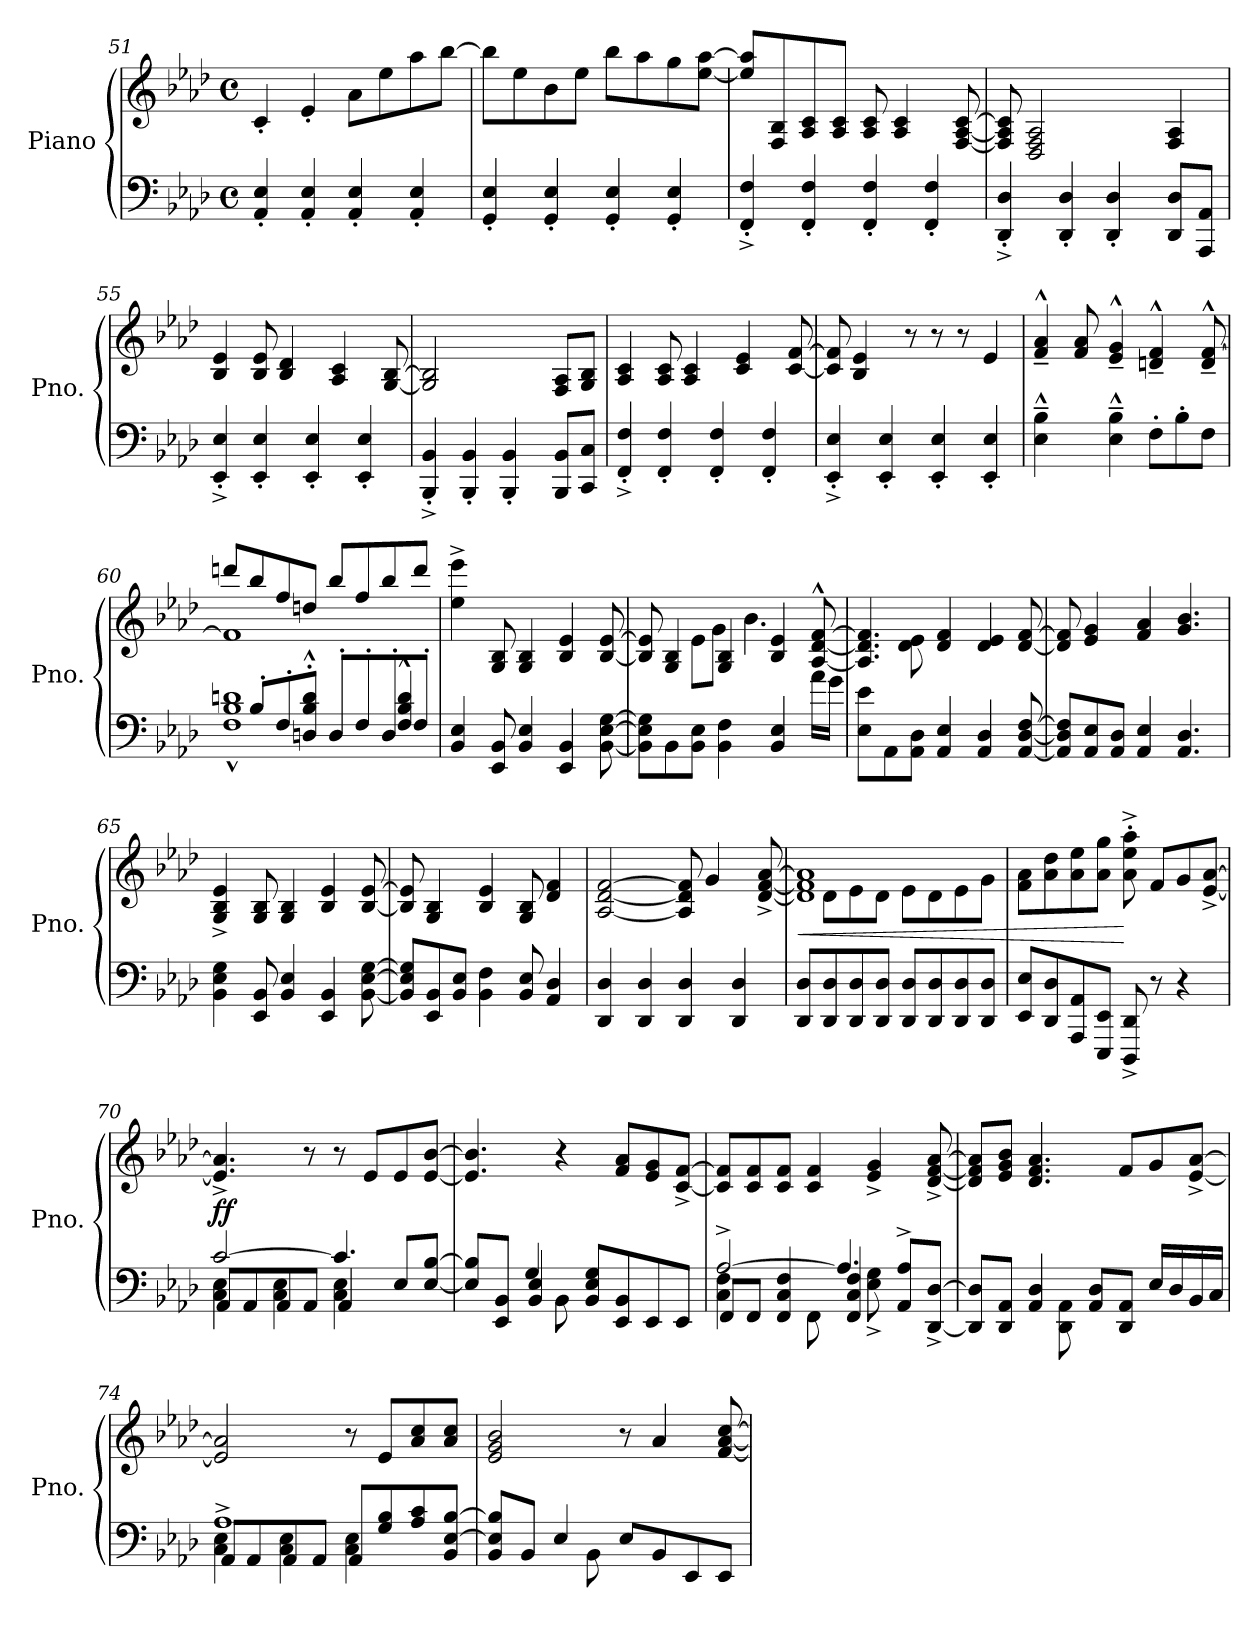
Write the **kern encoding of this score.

**kern	**kern	**dynam
*part1	*part1	*part1
*staff2	*staff1	*staff1/2
*I"Piano	*	*
*I'Pno.	*	*
*clefF4	*clefG2	*
*k[b-e-a-d-]	*k[b-e-a-d-]	*
*M4/4	*M4/4	*
*met(c)	*met(c)	*
=51	=51	=51
4AA-/' 4E-/'	4c'/	.
4AA-/' 4E-/'	4e-'/	.
4AA-/' 4E-/'	8a-\L	.
.	8ee-\	.
4AA-/' 4E-/'	8aa-\	.
.	[8bb-\J	.
=52	=52	=52
4GG/' 4E-/'	8bb-\L]	.
.	8ee-\	.
4GG/' 4E-/'	8b-\	.
.	8ee-\J	.
4GG/' 4E-/'	8bb-\L	.
.	8aa-\	.
4GG/' 4E-/'	8gg\	.
.	[8ee-\ [8aa-\J	.
!!LO:LB:g=z
=53	=53	=53
4FF/^' 4F/^'	8ee-/] 8aa-/]L	.
.	8F/ 8B-/	.
4FF/' 4F/'	8A-/ 8c/	.
.	8A-/ 8c/J	.
4FF/' 4F/'	8A-/ 8c/	.
.	4A-/ 4c/	.
4FF/' 4F/'	.	.
.	[8F/ [8A-/ [8c/	.
=54	=54	=54
4DD-/^' 4D-/^'	8F/] 8A-/] 8c/]	.
.	2D-/ 2F/ 2A-/	.
4DD-/' 4D-/'	.	.
4DD-/' 4D-/'	.	.
.	8ryy	.
8DD-/ 8D-/L	4F/ 4A-/	.
8AAA-/ 8AA-/J	.	.
=55	=55	=55
4EE-/^' 4E-/^'	4B-/ 4e-/	.
4EE-/' 4E-/'	8B-/ 8e-/	.
.	4B-/ 4d-/	.
4EE-/' 4E-/'	.	.
.	4A-/ 4c/	.
4EE-/' 4E-/'	.	.
.	[8G/ [8B-/	.
=56	=56	=56
4BBB-/^' 4BB-/^'	2G/] 2B-/]	.
4BBB-/' 4BB-/'	.	.
4BBB-/' 4BB-/'	8ryy	.
.	8ryy	.
8BBB-/ 8BB-/L	8F/ 8A-/L	.
8CC/ 8C/J	8G/ 8B-/J	.
=57	=57	=57
4FF/^' 4F/^'	4A-/ 4c/	.
4FF/' 4F/'	8A-/ 8c/	.
.	4A-/ 4c/	.
4FF/' 4F/'	.	.
.	4c/ 4e-/	.
4FF/' 4F/'	.	.
.	[8c/ [8f/	.
!!LO:LB:g=z
=58	=58	=58
4EE-/^' 4E-/^'	8c/] 8f/]	.
.	4B-/ 4e-/	.
4EE-/' 4E-/'	.	.
.	8r	.
4EE-/' 4E-/'	8r	.
.	8r	.
4EE-/' 4E-/'	4e-/	.
=59	=59	=59
4E-\^^~ 4B-\^^~	4f/^^~ 4a-/^^~	.
16rFFFyy	8f/ 8a-/	.
16rDDDyy	.	.
4E-\^^~ 4B-\^^~	4e-/^^~ 4g/^^~	.
8F'\L	4dn/^^~ 4f/^^~	.
8B-'\	.	.
8F\J	8d/^^~ [8f/^^~	.
=60	=60	=60
*^	*^	*
*	*^	*	*	*
8rgyy	1F^^ 1B-^^ 1dn^^	2.ryy	8dddn/L	1f]	.
8B-'/L	.	.	8bb-/	.	.
8F'/	.	.	8ff/	.	.
8Dn/'^^ 8B-/'^^ 8d/'^^J	.	.	8ddn/J	.	.
8D'/L	.	.	8bb-/L	.	.
8F'/	.	.	8ff/	.	.
8D'/	.	4F/^^ 4B-/^^ 4d/^^	8bb-/	.	.
8F'/J	.	.	8ddd/J	.	.
*v	*v	*v	*	*	*
*	*v	*v	*
=61	=61	=61
4BB-/ 4E-/	4ee-\^ 4eee-\^	.
8EE-/ 8BB-/	8G/ 8B-/	.
4BB-/ 4E-/	4G/ 4B-/	.
4EE-/ 4BB-/	4B-/ 4e-/	.
[8BB-\ [8E-\ [8G\	[8B-/ [8e-/	.
!!LO:LB:g=z
=62	=62	=62
*	*^	*
8BB-\] 8E-\] 8G\]L	8B-/] 8e-/]	4ryy	.
8BB-\	4G/ 4B-/	.	.
8BB-\ 8E-\J	.	8e-\L	.
4BB-\ 4F\	4G/ 4B-/	8g\J	.
.	.	4.b-\	.
4BB-/ 4E-/	4B-/ 4e-/	.	.
16a-\LL	[8A-/^^ [8d-/^^ [8f/^^	8ryy	.
16g\JJ	.	.	.
=63	=63	=63	=63
8E-\ 8e-\L	4.A-/] 4.d-/] 4.f/]	4ryy	.
8AA-\	.	.	.
8AA-\ 8D-\J	.	8d-\ 8e-\	.
4AA-/ 4E-/	4d-/ 4f/	2ryy	.
4AA-/ 4D-/	4d-/ 4e-/	.	.
[8AA-/ [8D-/ [8F/	[8d-/ [8f/	8ryy	.
*	*v	*v	*
=64	=64	=64
8AA-/] 8D-/] 8F/]L	8d-/] 8f/]	.
8AA-/ 8E-/	4e-/ 4g/	.
8AA-/ 8D-/J	.	.
4AA-/ 4E-/	4f/ 4a-/	.
4.AA-/ 4.D-/	4.g/ 4.b-/	.
=65	=65	=65
4BB-\ 4E-\ 4G\	4G/^ 4B-/^ 4e-/^	.
8EE-/ 8BB-/	8G/ 8B-/	.
4BB-/ 4E-/	4G/ 4B-/	.
4EE-/ 4BB-/	4B-/ 4e-/	.
[8BB-\ [8E-\ [8G\	[8B-/ [8e-/	.
=66	=66	=66
8BB-/] 8E-/] 8G/]L	8B-/] 8e-/]	.
8EE-/ 8BB-/	4G/ 4B-/	.
8BB-/ 8E-/J	.	.
4BB-\ 4F\	4B-/ 4e-/	.
8BB-/ 8E-/	8G/ 8B-/	.
4AA-/ 4D-/	4d-/ 4f/	.
!!LO:PB:g=z
=67	=67	=67
4DD-/ 4D-/	[2A-/ [2d-/ [2f/	.
4DD-/ 4D-/	.	.
4DD-/ 4D-/	8A-/] 8d-/] 8f/]	.
.	4g/	.
4DD-/ 4D-/	.	.
.	[8d-/^ [8f/^ [8a-/^	.
=68	=68	=68
!	!	!LO:HP:b
*	*^	*
8DD-/ 8D-/L	1d-] 1f] 1a-]	8ryy	<
8DD-/ 8D-/	.	8d-\L	.
8DD-/ 8D-/	.	8e-\	.
8DD-/ 8D-/J	.	8d-\J	.
8DD-/ 8D-/L	.	8e-\L	.
8DD-/ 8D-/	.	8d-\	.
8DD-/ 8D-/	.	8e-\	.
8DD-/ 8D-/J	.	8g\J	.
=69	=69	=69	=69
8EE-/ 8E-/L	4rbbbyy	8f\ 8a-\L	.
8DD-/ 8D-/	.	8a-\ 8dd-\	.
8AAA-/ 8AA-/	4rgggyy	8a-\ 8ee-\	.
8EEE-/ 8EE-/J	.	8a-\ 8gg\J	.
8DDD-/^ 8DD-/^	8rcccyy	8a-\'^ 8ee-\'^ 8aa-\'^	[
8r	8f/L	4.ryy	.
4r	8g/	.	.
.	[8e-/^ [8a-/^J	.	.
*	*v	*v	*
=70	=70	=70
*^	*	*
*	*^	*	*
!	!	!	!	!LO:DY:b
[2c/	4C\ 4E-\	8AA-/L	4.e-/]^ 4.a-/]^	ff
.	.	8AA-/	.	.
.	4C\ 4E-\	8AA-/	.	.
.	.	8AA-/J	8r	.
4.c/]	4C\ 4E-\	4AA-/	8r	.
.	.	.	8e-/L	.
.	4ryy	8E-/L	8e-/	.
8rgyy	.	[8E-/ [8B-/J	[8e-/ [8b-/J	.
!!LO:LB:g=z
=71	=71	=71	=71	=71
8rbyy	4.ryy	8E-/] 8B-/]L	4.e-/] 4.b-/]	.
8rcyy	.	8EE-/ 8BB-/J	.	.
4G/	.	4BB-/ 4E-/	.	.
.	8BB-\	.	4r	.
4rcyy	2ryy	8BB-/ 8E-/ 8G/L	.	.
.	.	8EE-/ 8BB-/	8f/ 8a-/L	.
4rcyy	.	8EE-/	8e-/ 8g/	.
.	.	8EE-/J	[8c/^ [8f/^J	.
=72	=72	=72	=72	=72
[2A-^/	4C\ 4F\	8FF/L	8c/] 8f/]L	.
.	.	8FF/J	8c/ 8f/	.
.	8ryy	4FF/ 4C/ 4F/	8c/ 8f/J	.
.	8FF\	.	4c/ 4f/	.
4.A-/]	8ryy	4FF/ 4C/ 4F/	.	.
.	8E-\^ 8G\^	.	4e-/^ 4g/^	.
.	4ryy	8AA-/^ 8A-/^L	.	.
8ryy	.	[8DD-/^ [8D-/^J	[8d-/^ [8f/^ [8a-/^	.
=73	=73	=73	=73	=73
1rcyy	4.ryy	8DD-/] 8D-/]L	8d-/] 8f/] 8a-/]L	.
.	.	8DD-/ 8AA-/J	8e-/ 8g/ 8b-/J	.
.	.	4AA-/ 4D-/	4.d-/ 4.f/ 4.a-/	.
.	8DD-\ 8AA-\	.	.	.
.	2ryy	8AA-/ 8D-/L	.	.
.	.	8DD-/ 8AA-/J	8f/L	.
.	.	16E-/LL	8g/	.
.	.	16D-/	.	.
.	.	16BB-/	[8e-/^ [8a-/^J	.
.	.	16C/JJ	.	.
=74	=74	=74	=74	=74
1A-^	4C\ 4E-\	8AA-/L	2e-/] 2a-/]	.
.	.	8AA-/	.	.
.	4C\ 4E-\	8AA-/	.	.
.	.	8AA-/J	.	.
.	4C\ 4E-\	8AA-/L	8r	.
.	.	8G/ 8B-/	8e-/L	.
.	4ryy	8A-/ 8c/	8a-/ 8cc/	.
.	.	8BB-/ [8E-/ [8B-/J	8a-/ 8cc/J	.
!!LO:LB:g=z
=75	=75	=75	=75	=75
1rcyy	4.ryy	8BB-/ 8E-/] 8B-/]L	2e-/ 2g/ 2b-/	.
.	.	8BB-/J	.	.
.	.	4E-/	.	.
.	8BB-\	.	.	.
.	2ryy	8E-/L	8r	.
.	.	8BB-/	4a-/	.
.	.	8EE-/	.	.
.	.	8EE-/J	[8f/ [8a-/ [8cc/	.
*v	*v	*v	*	*
=	=	=
*-	*-	*-
